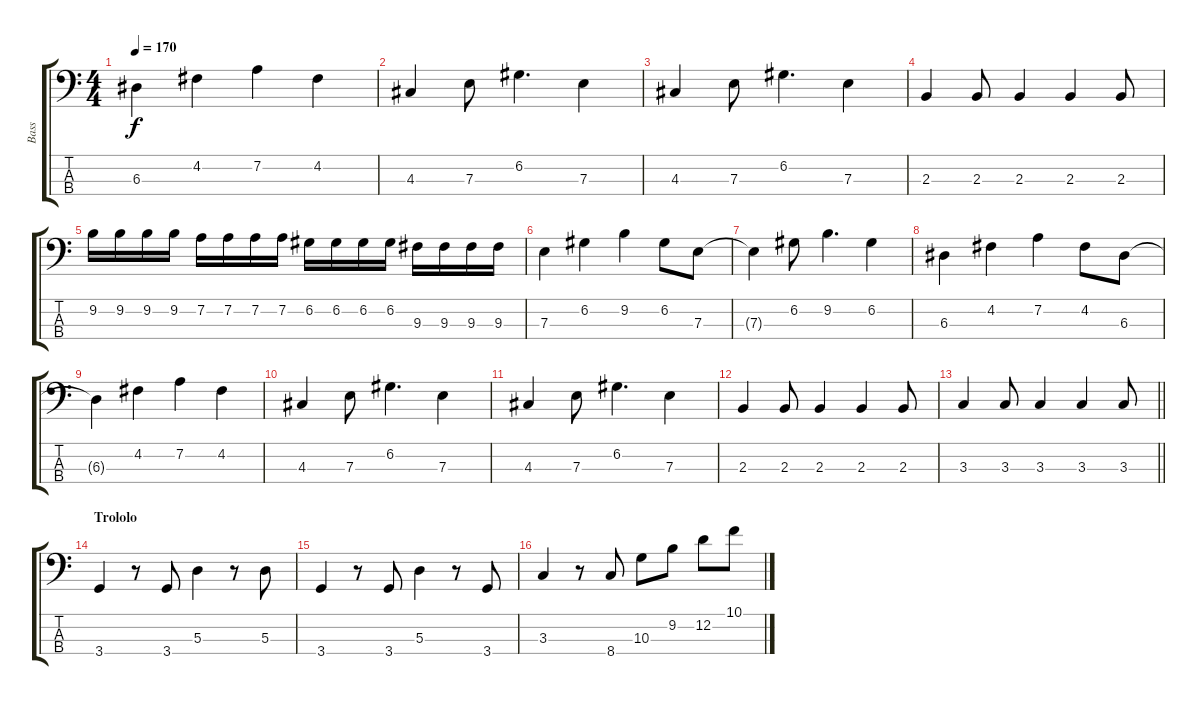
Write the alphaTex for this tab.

\track ("Bass" "Bass") {instrument electricbassfinger}
\staff {score tabs}
\tuning (G2 D2 A1 E1) {hide}
\ts (4 4)
\tempo 170
\clef f4
\ks c
6.3{t}.4{dy f} 4.2.4 7.2.4 4.2.4 |
4.3.4 7.3.8 6.2.4{d} 7.3.4 |
4.3.4 7.3.8 6.2.4{d} 7.3.4 |
2.3.4 2.3.8 2.3.4 2.3.4 2.3.8 |
9.2.16 9.2.16 9.2.16 9.2.16 7.2.16 7.2.16 7.2.16 7.2.16 6.2.16 6.2.16 6.2.16 6.2.16 9.3.16 9.3.16 9.3.16 9.3.16 |
7.3.4 6.2.4 9.2.4 6.2.8 7.3.8 |
7.3{t}.4 6.2.8 9.2.4{d} 6.2.4 |
6.3.4 4.2.4 7.2.4 4.2.8 6.3.8 |
6.3{t}.4 4.2.4 7.2.4 4.2.4 |
4.3.4 7.3.8 6.2.4{d} 7.3.4 |
4.3.4 7.3.8 6.2.4{d} 7.3.4 |
2.3.4 2.3.8 2.3.4 2.3.4 2.3.8 |
\barLineRight lightlight
3.3.4 3.3.8 3.3.4 3.3.4 3.3.8 |
\section ("" "Trololo")
3.4.4 r.8 3.4.8 5.3.4 r.8 5.3.8 |
3.4.4 r.8 3.4.8 5.3.4 r.8 3.4.8 |
3.3.4 r.8 8.4.8 10.3.8 9.2.8 12.2.8 10.1.8
